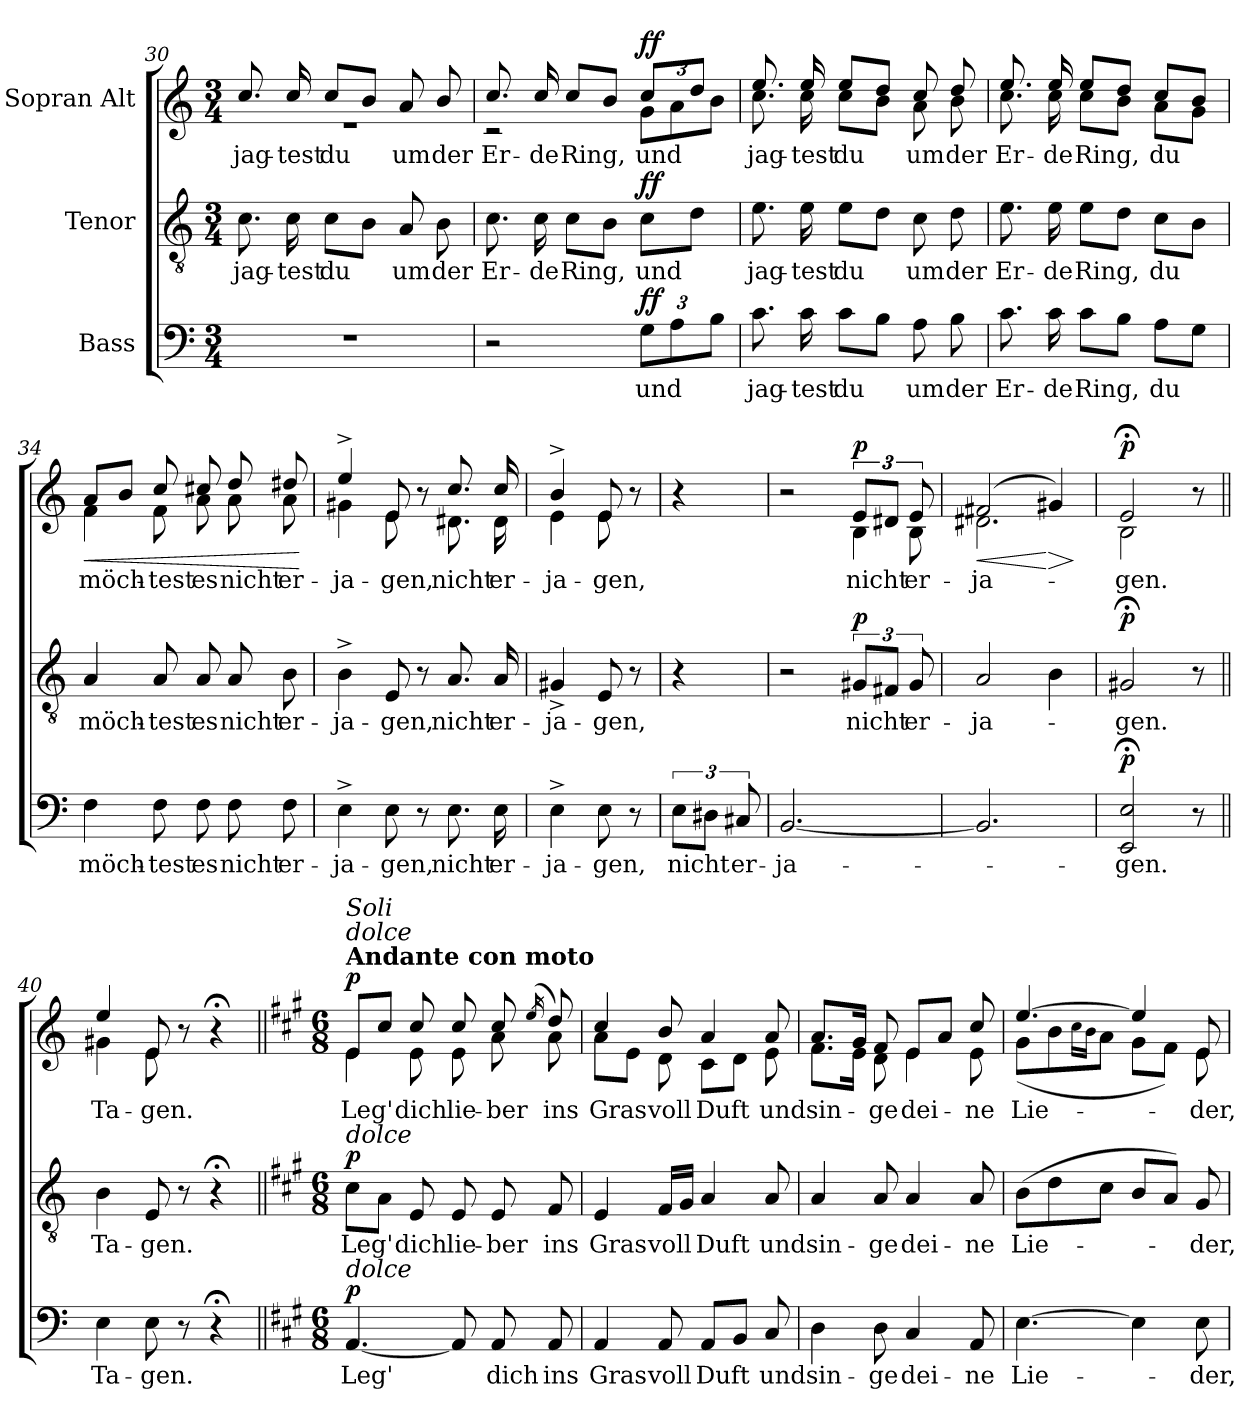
**kern	**text	**dynam	**kern	**text	**dynam	**kern	**text	**dynam
*part3	*part3	*part3	*part2	*part2	*part2	*part1	*part1	*part1
*staff3	*staff3	*staff3	*staff2	*staff2	*staff2	*staff1	*staff1	*staff1
*I"Bass	*	*	*I"Tenor	*	*	*I"Sopran Alt	*	*
!!LO:LB:g=z
*clefF4	*	*	*clefGv2	*	*	*clefG2	*	*
*k[]	*	*	*k[]	*	*	*k[]	*	*
*M3/4	*	*	*M3/4	*	*	*M3/4	*	*
=30	=30	=30	=30	=30	=30	=30	=30	=30
!	!	!	!	!LO:LY:b	!	!	!LO:LY:b	!
*	*	*	*	*	*	*^	*	*
2.r	.	.	8.c\	jag-	.	8.cc/	2.r	jag-	.
!	!	!	!	!LO:LY:b	!	!	!	!LO:LY:b	!
.	.	.	16c\	-test	.	16cc/	.	-test	.
!	!	!	!	!LO:LY:b	!	!	!	!LO:LY:b	!
.	.	.	8c\L	du	.	8cc/L	.	du	.
.	.	.	8B\J	.	.	8b/J	.	.	.
!	!	!	!	!LO:LY:b	!	!	!	!LO:LY:b	!
.	.	.	8A/	um	.	8a/	.	um	.
!	!	!	!	!LO:LY:b	!	!	!	!LO:LY:b	!
.	.	.	8B\	der	.	8b/	.	der	.
=31	=31	=31	=31	=31	=31	=31	=31	=31	=31
!	!	!	!	!LO:LY:b	!	!	!	!LO:LY:b	!
2r	.	.	8.c\	Er-	.	8.cc/	2r	Er-	.
!	!	!	!	!LO:LY:b	!	!	!	!LO:LY:b	!
.	.	.	16c\	-de	.	16cc/	.	-de	.
!	!	!	!	!LO:LY:b	!	!	!	!LO:LY:b	!
.	.	.	8c\L	Ring,	.	8cc/L	.	Ring,	.
.	.	.	8B\J	.	.	8b/J	.	.	.
*Xbrackettup	*	*	*	*	*	*	*	*	*
!	!LO:LY:b	!	!	!LO:LY:b	!	!	!	!LO:LY:b	!
*	*	*	*	*	*	*	*Xbrackettup	*	*
!	!	!LO:DY:a	!	!	!LO:DY:a	!	!	!	!LO:DY:a
12G\L	und	ff	8c\L	und	ff	8cc/L	12g\L	und	ff
12A\	.	.	.	.	.	.	12a\	.	.
.	.	.	8d\J	.	.	8dd/J	.	.	.
12B\J	.	.	.	.	.	.	12b\J	.	.
=32	=32	=32	=32	=32	=32	=32	=32	=32	=32
!	!LO:LY:b	!	!	!LO:LY:b	!	!	!	!LO:LY:b	!
8.c\	jag-	.	8.e\	jag-	.	8.ee/	8.cc\	jag-	.
!	!LO:LY:b	!	!	!LO:LY:b	!	!	!	!LO:LY:b	!
16c\	-test	.	16e\	-test	.	16ee/	16cc\	-test	.
!	!LO:LY:b	!	!	!LO:LY:b	!	!	!	!LO:LY:b	!
8c\L	du	.	8e\L	du	.	8ee/L	8cc\L	du	.
8B\J	.	.	8d\J	.	.	8dd/J	8b\J	.	.
!	!LO:LY:b	!	!	!LO:LY:b	!	!	!	!LO:LY:b	!
8A\	um	.	8c\	um	.	8cc/	8a\	um	.
!	!LO:LY:b	!	!	!LO:LY:b	!	!	!	!LO:LY:b	!
8B\	der	.	8d\	der	.	8dd/	8b\	der	.
!!LO:LB:g=z	!!
=33	=33	=33	=33	=33	=33	=33	=33	=33	=33
!	!LO:LY:b	!	!	!LO:LY:b	!	!	!	!LO:LY:b	!
8.c\	Er-	.	8.e\	Er-	.	8.ee/	8.cc\	Er-	.
!	!LO:LY:b	!	!	!LO:LY:b	!	!	!	!LO:LY:b	!
16c\	-de	.	16e\	-de	.	16ee/	16cc\	-de	.
!	!LO:LY:b	!	!	!LO:LY:b	!	!	!	!LO:LY:b	!
8c\L	Ring,	.	8e\L	Ring,	.	8ee/L	8cc\L	Ring,	.
8B\J	.	.	8d\J	.	.	8dd/J	8b\J	.	.
!	!LO:LY:b	!	!	!LO:LY:b	!	!	!	!LO:LY:b	!
8A\L	du	.	8c\L	du	.	8cc/L	8a\L	du	.
8G\J	.	.	8B\J	.	.	8b/J	8g\J	.	.
=34	=34	=34	=34	=34	=34	=34	=34	=34	=34
!	!LO:LY:b	!	!	!LO:LY:b	!	!	!	!LO:LY:b	!LO:HP:b
4F\	möch-	.	4A/	möch-	.	8a/L	4f\	möch-	<
.	.	.	.	.	.	8b/J	.	.	.
!	!LO:LY:b	!	!	!LO:LY:b	!	!	!	!LO:LY:b	!
8F\	-test	.	8A/	-test	.	8cc/	8f\	-test	.
!	!LO:LY:b	!	!	!LO:LY:b	!	!	!	!LO:LY:b	!
8F\	es	.	8A/	es	.	8cc#X/	8a\	es	.
!	!LO:LY:b	!	!	!LO:LY:b	!	!	!	!LO:LY:b	!
8F\	nicht	.	8A/	nicht	.	8dd/	8a\	nicht	.
!	!LO:LY:b	!	!	!LO:LY:b	!	!	!	!LO:LY:b	!
8F\	er-	.	8B\	er-	.	8dd#X/	8a\	er-	.
*	*	*	*	*	*	*v	*v	*	*
.	.	.	.	.	.	.	.	[
=35	=35	=35	=35	=35	=35	=35	=35	=35
!	!LO:LY:b	!	!	!LO:LY:b	!	!	!LO:LY:b	!
*	*	*	*	*	*	*^	*	*
4E^\	-ja-	.	4B^\	-ja-	.	4ee^/	4g#X\	-ja-	.
!	!LO:LY:b	!	!	!LO:LY:b	!	!	!	!LO:LY:b	!
8E\	-gen,	.	8E/	-gen,	.	8e/	8e\	-gen,	.
8r	.	.	8r	.	.	8r	8ryy	.	.
!	!LO:LY:b	!	!	!LO:LY:b	!	!	!	!LO:LY:b	!
8.E\	nicht	.	8.A/	nicht	.	8.cc/	8.d#X\	nicht	.
!	!LO:LY:b	!	!	!LO:LY:b	!	!	!	!LO:LY:b	!
16E\	er-	.	16A/	er-	.	16cc/	16d#\	er-	.
=36	=36	=36	=36	=36	=36	=36	=36	=36	=36
!	!LO:LY:b	!	!	!LO:LY:b	!	!	!	!LO:LY:b	!
4E^\	-ja-	.	4G#X^/	-ja-	.	4b^/	4e\	-ja-	.
!	!LO:LY:b	!	!	!LO:LY:b	!	!	!	!LO:LY:b	!
8E\	-gen,	.	8E/	-gen,	.	8e/	8e\	-gen,	.
8r	.	.	8r	.	.	8r	8ryy	.	.
*	*	*	*	*	*	*v	*v	*	*
!!LO:LB:g=z
=36X3	=36X3	=36X3	=36X3	=36X3	=36X3	=36X3	=36X3	=36X3
*brackettup	*	*	*	*	*	*	*	*
*	*	*	*	*	*	*^	*	*
!	!LO:LY:b	!	!	!	!	!	!	!	!
*	*	*	*	*	*	*v	*v	*	*
12E\L	nicht	.	4r	.	.	4r	.	.
12D#X\J	.	.	.	.	.	.	.	.
!	!LO:LY:b	!	!	!	!	!	!	!
12C#X/	er-	.	.	.	.	.	.	.
=37	=37	=37	=37	=37	=37	=37	=37	=37
!	!LO:LY:b	!	!	!	!	!	!	!
*	*	*	*	*	*	*^	*	*
[2.BB/	-ja-	.	2r	.	.	2r	2ryy	.	.
!	!	!	!	!LO:LY:b	!	!	!	!	!
*	*	*	*	*	*	*brackettup	*	*	*
!	!	!	!	!	!LO:DY:a	!	!	!LO:LY:b	!LO:DY:a
.	.	.	12G#X/L	nicht	p	12e/L	6B\	-nicht	p
.	.	.	12F#X/J	.	.	12d#X/J	.	.	.
!	!	!	!	!LO:LY:b	!	!	!	!LO:LY:b	!
.	.	.	12G#/	er-	.	12e/	12B\	er-	.
=38	=38	=38	=38	=38	=38	=38	=38	=38	=38
!	!	!	!	!LO:LY:b	!	!	!	!LO:LY:b	!LO:HP:b
2.BB/]	.	.	2A/	-ja-	.	(2f#X/	2.d#X\	-ja-	<
!	!	!	!	!	!	!	!	!	!LO:HP:n=1:b
.	.	.	4B\	.	.	4g#X/)	.	.	[ >
*	*	*	*	*	*	*v	*v	*	*
.	.	.	.	.	.	.	.	]
=39	=39	=39	=39	=39	=39	=39	=39	=39
!	!LO:LY:b	!LO:DY:a	!	!LO:LY:b	!LO:DY:a	!	!LO:LY:b	!LO:DY:a
*	*	*	*	*	*	*^	*	*
2EE/;< 2E/;<	-gen.	p	2G#X;</	-gen.	p	2e;</	2B\	-gen.	p
8r	.	.	8r	.	.	8r	8ryy	.	.
!!LO:LB:g=z	!!
=40||	=40||	=40||	=40||	=40||	=40||	=40||	=40||	=40||	=40||
!	!LO:LY:b	!	!	!LO:LY:b	!	!	!	!LO:LY:b	!
4E\	Ta-	.	4B\	Ta-	.	4ee/	4g#X\	Ta-	.
!	!LO:LY:b	!	!	!LO:LY:b	!	!	!	!LO:LY:b	!
8E\	-gen.	.	8E/	-gen.	.	8e/	8e\	-gen.	.
8r	.	.	8r	.	.	8r	8ryy	.	.
4r;<	.	.	4r;<	.	.	4r;<	4ryy	.	.
!!LO:PB:g=z	!!
=41||	=41||	=41||	=41||	=41||	=41||	=41||	=41||	=41||	=41||
*k[f#c#g#]	*	*	*k[f#c#g#]	*	*	*k[f#c#g#]	*	*	*
*M6/8	*	*	*M6/8	*	*	*M6/8	*	*	*
!	!	!	!	!	!	!LO:TX:a:B:t=Andante con moto	!	!	!
!	!	!	!	!	!	!LO:TX:a:i:t=dolce	!	!	!
!	!	!	!	!	!	!LO:TX:a:i:t=Soli	!	!	!
!	!	!	!LO:TX:a:i:t=dolce	!	!	!	!	!	!
!LO:TX:a:i:t=dolce	!	!	!	!	!	!	!	!	!
!	!LO:LY:b	!LO:DY:a	!	!LO:LY:b	!LO:DY:a	!	!	!LO:LY:b	!LO:DY:a
[4.AA/	Leg'	p	8c#\L	Leg'	p	8e/L	4e\	Leg'	p
.	.	.	8A\J	.	.	8cc#/J	.	.	.
!	!	!	!	!LO:LY:b	!	!	!	!LO:LY:b	!
.	.	.	8E/	dich	.	8cc#/	8e\	dich	.
!	!	!	!	!LO:LY:b	!	!	!	!LO:LY:b	!
8AA/]	.	.	8E/	lie-	.	8cc#/	8e\	lie-	.
!	!LO:LY:b	!	!	!LO:LY:b	!	!	!	!LO:LY:b	!
8AA/	dich	.	8E/	-ber	.	8cc#/	8a\	-ber	.
.	.	.	.	.	.	(16qee/	.	.	.
!	!LO:LY:b	!	!	!LO:LY:b	!	!	!	!LO:LY:b	!
8AA/	ins	.	8F#/	ins	.	8dd/)	8a\	ins	.
=42	=42	=42	=42	=42	=42	=42	=42	=42	=42
!	!LO:LY:b	!	!	!LO:LY:b	!	!	!	!LO:LY:b	!
4AA/	Gras	.	4E/	Gras	.	4cc#/	8a\L	Gras	.
.	.	.	.	.	.	.	8e\J	.	.
!	!LO:LY:b	!	!	!LO:LY:b	!	!	!	!LO:LY:b	!
8AA/	voll	.	16F#/LL	voll	.	8b/	8d\	voll	.
.	.	.	16G#/JJ	.	.	.	.	.	.
!	!LO:LY:b	!	!	!LO:LY:b	!	!	!	!LO:LY:b	!
8AA/L	Duft	.	4A/	Duft	.	4a/	8c#\L	Duft	.
8BB/J	.	.	.	.	.	.	8d\J	.	.
!	!LO:LY:b	!	!	!LO:LY:b	!	!	!	!LO:LY:b	!
8C#/	und	.	8A/	und	.	8a/	8e\	und	.
=43	=43	=43	=43	=43	=43	=43	=43	=43	=43
!	!LO:LY:b	!	!	!LO:LY:b	!	!	!	!LO:LY:b	!
4D\	sin-	.	4A/	sin-	.	8.a/L	8.f#\L	sin-	.
.	.	.	.	.	.	16g#/Jk	16e\Jk	.	.
!	!LO:LY:b	!	!	!LO:LY:b	!	!	!	!LO:LY:b	!
8D\	-ge	.	8A/	-ge	.	8f#/	8d\	-ge	.
!	!LO:LY:b	!	!	!LO:LY:b	!	!	!	!LO:LY:b	!
4C#/	dei-	.	4A/	dei-	.	8e/L	4e\	dei-	.
.	.	.	.	.	.	8a/J	.	.	.
!	!LO:LY:b	!	!	!LO:LY:b	!	!	!	!LO:LY:b	!
8AA/	-ne	.	8A/	-ne	.	8cc#/	8e\	-ne	.
!!LO:LB:g=z	!!
=44	=44	=44	=44	=44	=44	=44	=44	=44	=44
!	!LO:LY:b	!	!	!LO:LY:b	!	!	!	!LO:LY:b	!
[4.E\	Lie-	.	(8B\L	Lie-	.	[4.ee/	(8g#\L	Lie-	.
.	.	.	8d\	.	.	.	8b\	.	.
.	.	.	.	.	.	.	16qcc#\LL	.	.
.	.	.	.	.	.	.	16qb\JJ	.	.
.	.	.	8c#\J	.	.	.	8a\J	.	.
4E\]	.	.	8B/L	.	.	4ee/]	8g#\L	.	.
.	.	.	8A/J)	.	.	.	8f#\J)	.	.
!	!LO:LY:b	!	!	!LO:LY:b	!	!	!	!LO:LY:b	!
8E\	-der,	.	8G#/	-der,	.	8e/	8e\	-der,	.
*	*	*	*	*	*	*v	*v	*	*
=	=	=	=	=	=	=	=	=
*-	*-	*-	*-	*-	*-	*-	*-	*-
